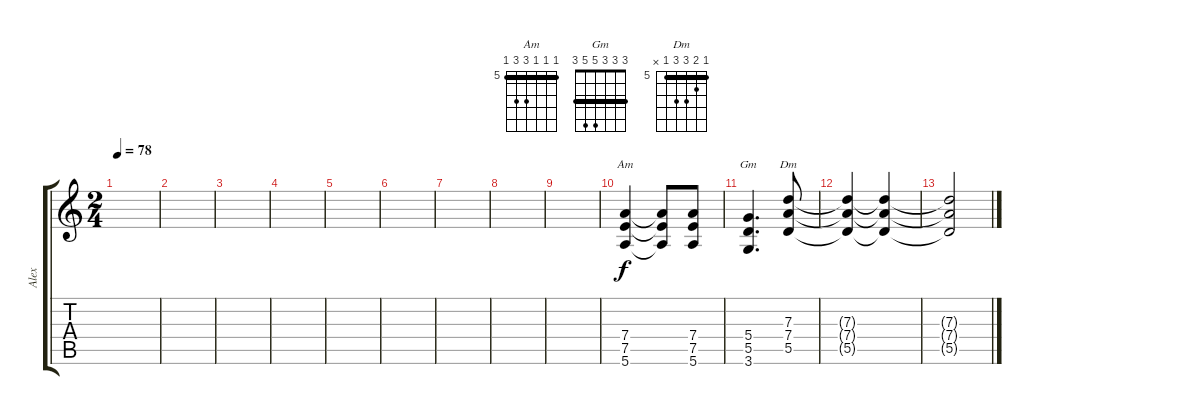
\track ("Alex" "Alex") {instrument overdrivenguitar}
\staff {score tabs}
\tuning (E4 B3 G3 D3 A2 E2) {hide}
\chord ("Am" 5 5 5 7 7 5) {firstfret 5 barre 5}
\chord ("Gm" 3 3 3 5 5 3) {barre 3}
\chord ("Dm" 5 6 7 7 5 x) {firstfret 5 barre 5}
\ts (2 4)
\tempo 78
\clef g2
\ks c
|
|
|
|
|
|
|
|
|
(7.4 7.5 5.6).4{ch "Am"} (7.4{t} 7.5{t} 5.6{t}).8 (7.4 7.5 5.6).8 |
(5.4 5.5 3.6).4{d ch "Gm"} (7.3 7.4 5.5).8{ch "Dm"} |
(7.3{t} 7.4{t} 5.5{t}).4 (7.3{t} 7.4{t} 5.5{t}).4 |
(7.3{t} 7.4{t} 5.5{t}).2
